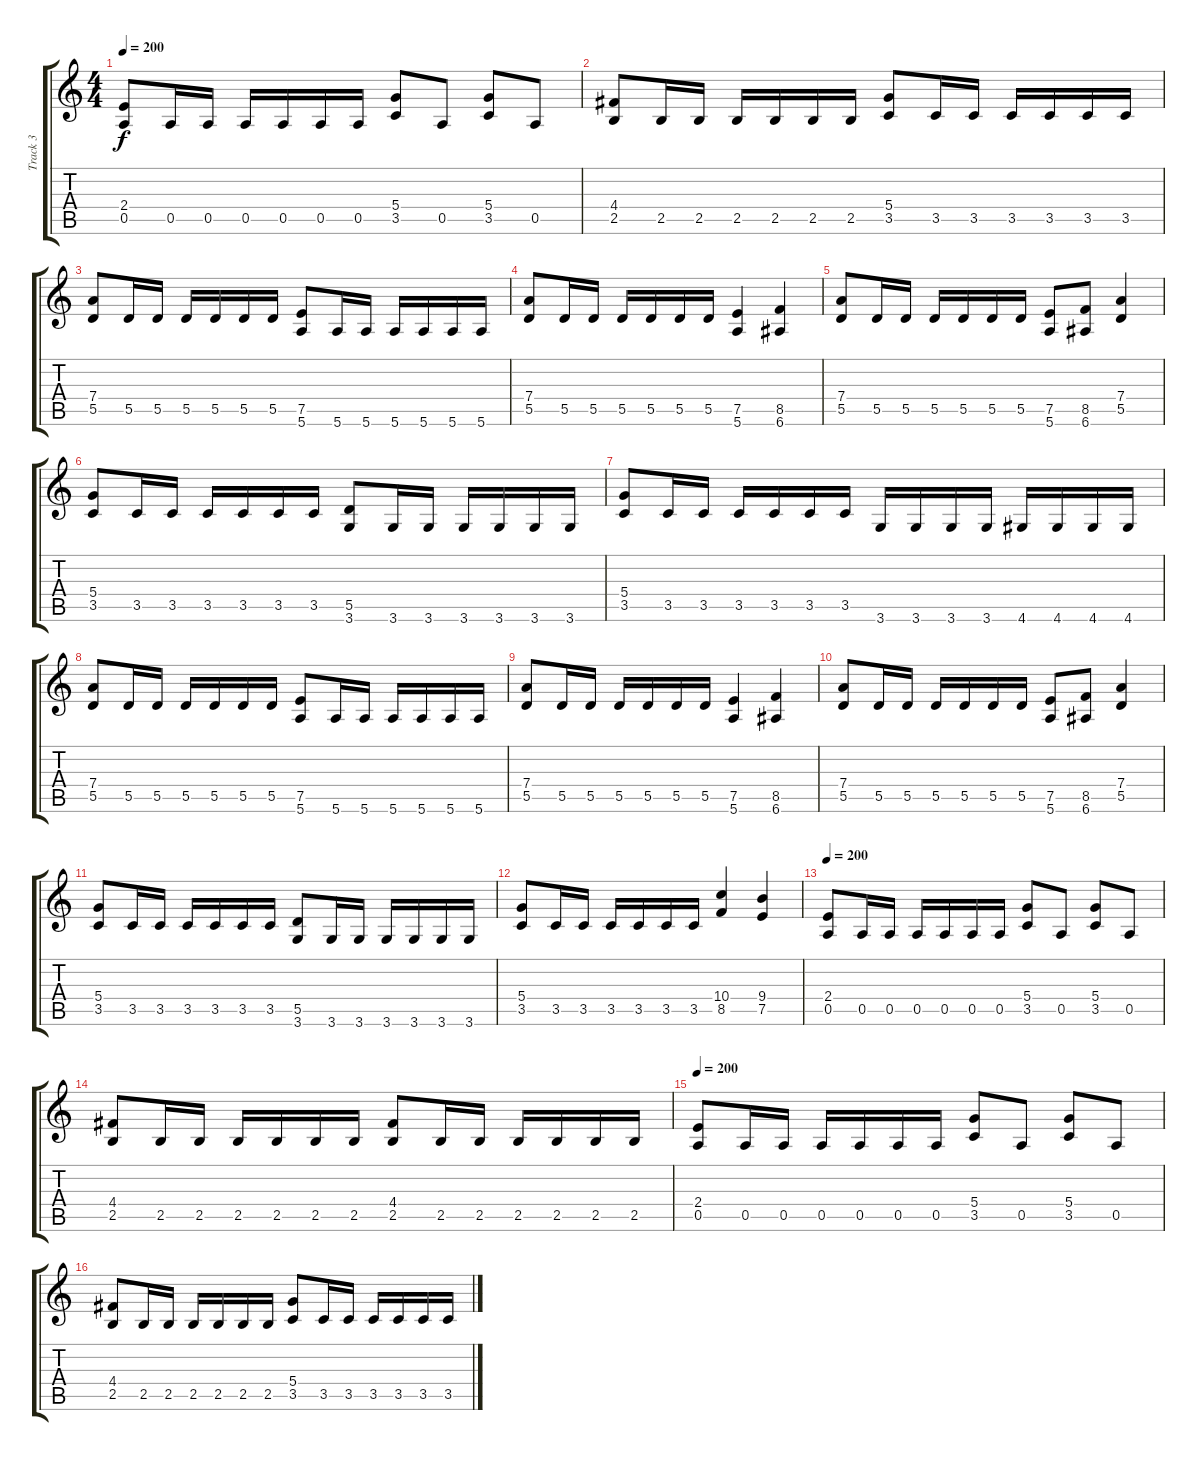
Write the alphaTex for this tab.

\track ("Track 3" "Track 3") {instrument overdrivenguitar}
\staff {score tabs}
\tuning (E4 B3 G3 D3 A2 E2) {hide}
\ts (4 4)
\tempo 200
\clef g2
\ks c
(2.4 0.5).8{dy f} 0.5.16 0.5.16 0.5.16 0.5.16 0.5.16 0.5.16 (5.4 3.5).8 0.5.8 (5.4 3.5).8 0.5.8 |
(4.4 2.5).8 2.5.16 2.5.16 2.5.16 2.5.16 2.5.16 2.5.16 (5.4 3.5).8 3.5.16 3.5.16 3.5.16 3.5.16 3.5.16 3.5.16 |
(7.4 5.5).8 5.5.16 5.5.16 5.5.16 5.5.16 5.5.16 5.5.16 (7.5 5.6).8 5.6.16 5.6.16 5.6.16 5.6.16 5.6.16 5.6.16 |
(7.4 5.5).8 5.5.16 5.5.16 5.5.16 5.5.16 5.5.16 5.5.16 (7.5 5.6).4 (8.5 6.6).4 |
(7.4 5.5).8 5.5.16 5.5.16 5.5.16 5.5.16 5.5.16 5.5.16 (7.5 5.6).8 (8.5 6.6).8 (7.4 5.5).4 |
(5.4 3.5).8 3.5.16 3.5.16 3.5.16 3.5.16 3.5.16 3.5.16 (5.5 3.6).8 3.6.16 3.6.16 3.6.16 3.6.16 3.6.16 3.6.16 |
(5.4 3.5).8 3.5.16 3.5.16 3.5.16 3.5.16 3.5.16 3.5.16 3.6.16 3.6.16 3.6.16 3.6.16 4.6.16 4.6.16 4.6.16 4.6.16 |
(7.4 5.5).8 5.5.16 5.5.16 5.5.16 5.5.16 5.5.16 5.5.16 (7.5 5.6).8 5.6.16 5.6.16 5.6.16 5.6.16 5.6.16 5.6.16 |
(7.4 5.5).8 5.5.16 5.5.16 5.5.16 5.5.16 5.5.16 5.5.16 (7.5 5.6).4 (8.5 6.6).4 |
(7.4 5.5).8 5.5.16 5.5.16 5.5.16 5.5.16 5.5.16 5.5.16 (7.5 5.6).8 (8.5 6.6).8 (7.4 5.5).4 |
(5.4 3.5).8 3.5.16 3.5.16 3.5.16 3.5.16 3.5.16 3.5.16 (5.5 3.6).8 3.6.16 3.6.16 3.6.16 3.6.16 3.6.16 3.6.16 |
(5.4 3.5).8 3.5.16 3.5.16 3.5.16 3.5.16 3.5.16 3.5.16 (10.4 8.5).4 (9.4 7.5).4 |
\tempo 200
(2.4 0.5).8 0.5.16 0.5.16 0.5.16 0.5.16 0.5.16 0.5.16 (5.4 3.5).8 0.5.8 (5.4 3.5).8 0.5.8 |
(4.4 2.5).8 2.5.16 2.5.16 2.5.16 2.5.16 2.5.16 2.5.16 (4.4 2.5).8 2.5.16 2.5.16 2.5.16 2.5.16 2.5.16 2.5.16 |
\tempo 200
(2.4 0.5).8 0.5.16 0.5.16 0.5.16 0.5.16 0.5.16 0.5.16 (5.4 3.5).8 0.5.8 (5.4 3.5).8 0.5.8 |
(4.4 2.5).8 2.5.16 2.5.16 2.5.16 2.5.16 2.5.16 2.5.16 (5.4 3.5).8 3.5.16 3.5.16 3.5.16 3.5.16 3.5.16 3.5.16
